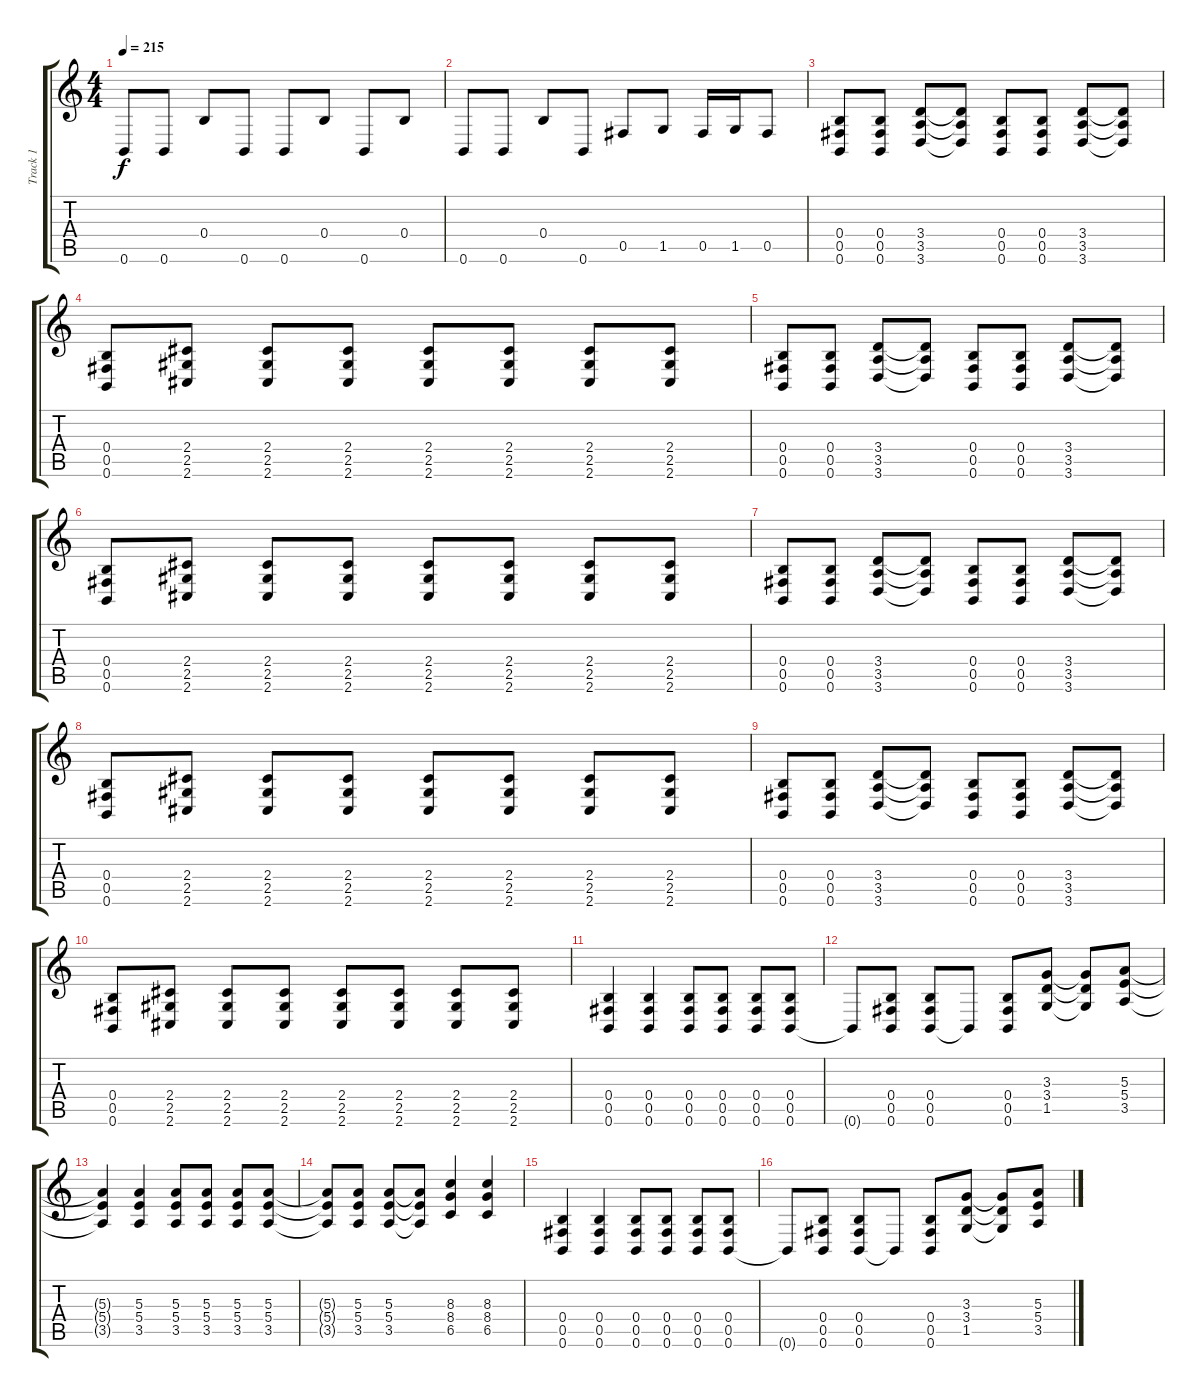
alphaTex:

\track ("Track 1" "Track 1") {instrument distortionguitar}
\staff {score tabs}
\tuning (Db4 Ab3 E3 B2 Gb2 B1) {hide}
\ts (4 4)
\tempo 215
\clef g2
\ks c
0.6.8{dy f} 0.6.8 0.4.8 0.6.8 0.6.8 0.4.8 0.6.8 0.4.8 |
0.6.8 0.6.8 0.4.8 0.6.8 0.5.8 1.5.8 0.5.16 1.5.16 0.5.8 |
(0.4 0.5 0.6).8 (0.4 0.5 0.6).8 (3.4 3.5 3.6).8 (3.4{t} 3.5{t} 3.6{t}).8 (0.4 0.5 0.6).8 (0.4 0.5 0.6).8 (3.4 3.5 3.6).8 (3.4{t} 3.5{t} 3.6{t}).8 |
(0.4 0.5 0.6).8 (2.4 2.5 2.6).8 (2.4 2.5 2.6).8 (2.4 2.5 2.6).8 (2.4 2.5 2.6).8 (2.4 2.5 2.6).8 (2.4 2.5 2.6).8 (2.4 2.5 2.6).8 |
(0.4 0.5 0.6).8 (0.4 0.5 0.6).8 (3.4 3.5 3.6).8 (3.4{t} 3.5{t} 3.6{t}).8 (0.4 0.5 0.6).8 (0.4 0.5 0.6).8 (3.4 3.5 3.6).8 (3.4{t} 3.5{t} 3.6{t}).8 |
(0.4 0.5 0.6).8 (2.4 2.5 2.6).8 (2.4 2.5 2.6).8 (2.4 2.5 2.6).8 (2.4 2.5 2.6).8 (2.4 2.5 2.6).8 (2.4 2.5 2.6).8 (2.4 2.5 2.6).8 |
(0.4 0.5 0.6).8 (0.4 0.5 0.6).8 (3.4 3.5 3.6).8 (3.4{t} 3.5{t} 3.6{t}).8 (0.4 0.5 0.6).8 (0.4 0.5 0.6).8 (3.4 3.5 3.6).8 (3.4{t} 3.5{t} 3.6{t}).8 |
(0.4 0.5 0.6).8 (2.4 2.5 2.6).8 (2.4 2.5 2.6).8 (2.4 2.5 2.6).8 (2.4 2.5 2.6).8 (2.4 2.5 2.6).8 (2.4 2.5 2.6).8 (2.4 2.5 2.6).8 |
(0.4 0.5 0.6).8 (0.4 0.5 0.6).8 (3.4 3.5 3.6).8 (3.4{t} 3.5{t} 3.6{t}).8 (0.4 0.5 0.6).8 (0.4 0.5 0.6).8 (3.4 3.5 3.6).8 (3.4{t} 3.5{t} 3.6{t}).8 |
(0.4 0.5 0.6).8 (2.4 2.5 2.6).8 (2.4 2.5 2.6).8 (2.4 2.5 2.6).8 (2.4 2.5 2.6).8 (2.4 2.5 2.6).8 (2.4 2.5 2.6).8 (2.4 2.5 2.6).8 |
(0.4 0.5 0.6).4 (0.4 0.5 0.6).4 (0.4 0.5 0.6).8 (0.4 0.5 0.6).8 (0.4 0.5 0.6).8 (0.4 0.5 0.6).8 |
0.6{t}.8 (0.4 0.5 0.6).8 (0.4 0.5 0.6).8 0.6{t}.8 (0.4 0.5 0.6).8 (3.3 3.4 1.5).8 (3.3{t} 3.4{t} 1.5{t}).8 (5.3 5.4 3.5).8 |
(5.3{t} 5.4{t} 3.5{t}).4 (5.3 5.4 3.5).4 (5.3 5.4 3.5).8 (5.3 5.4 3.5).8 (5.3 5.4 3.5).8 (5.3 5.4 3.5).8 |
(5.3{t} 5.4{t} 3.5{t}).8 (5.3 5.4 3.5).8 (5.3 5.4 3.5).8 (5.3{t} 5.4{t} 3.5{t}).8 (8.3 8.4 6.5).4 (8.3 8.4 6.5).4 |
(0.4 0.5 0.6).4 (0.4 0.5 0.6).4 (0.4 0.5 0.6).8 (0.4 0.5 0.6).8 (0.4 0.5 0.6).8 (0.4 0.5 0.6).8 |
0.6{t}.8 (0.4 0.5 0.6).8 (0.4 0.5 0.6).8 0.6{t}.8 (0.4 0.5 0.6).8 (3.3 3.4 1.5).8 (3.3{t} 3.4{t} 1.5{t}).8 (5.3 5.4 3.5).8
